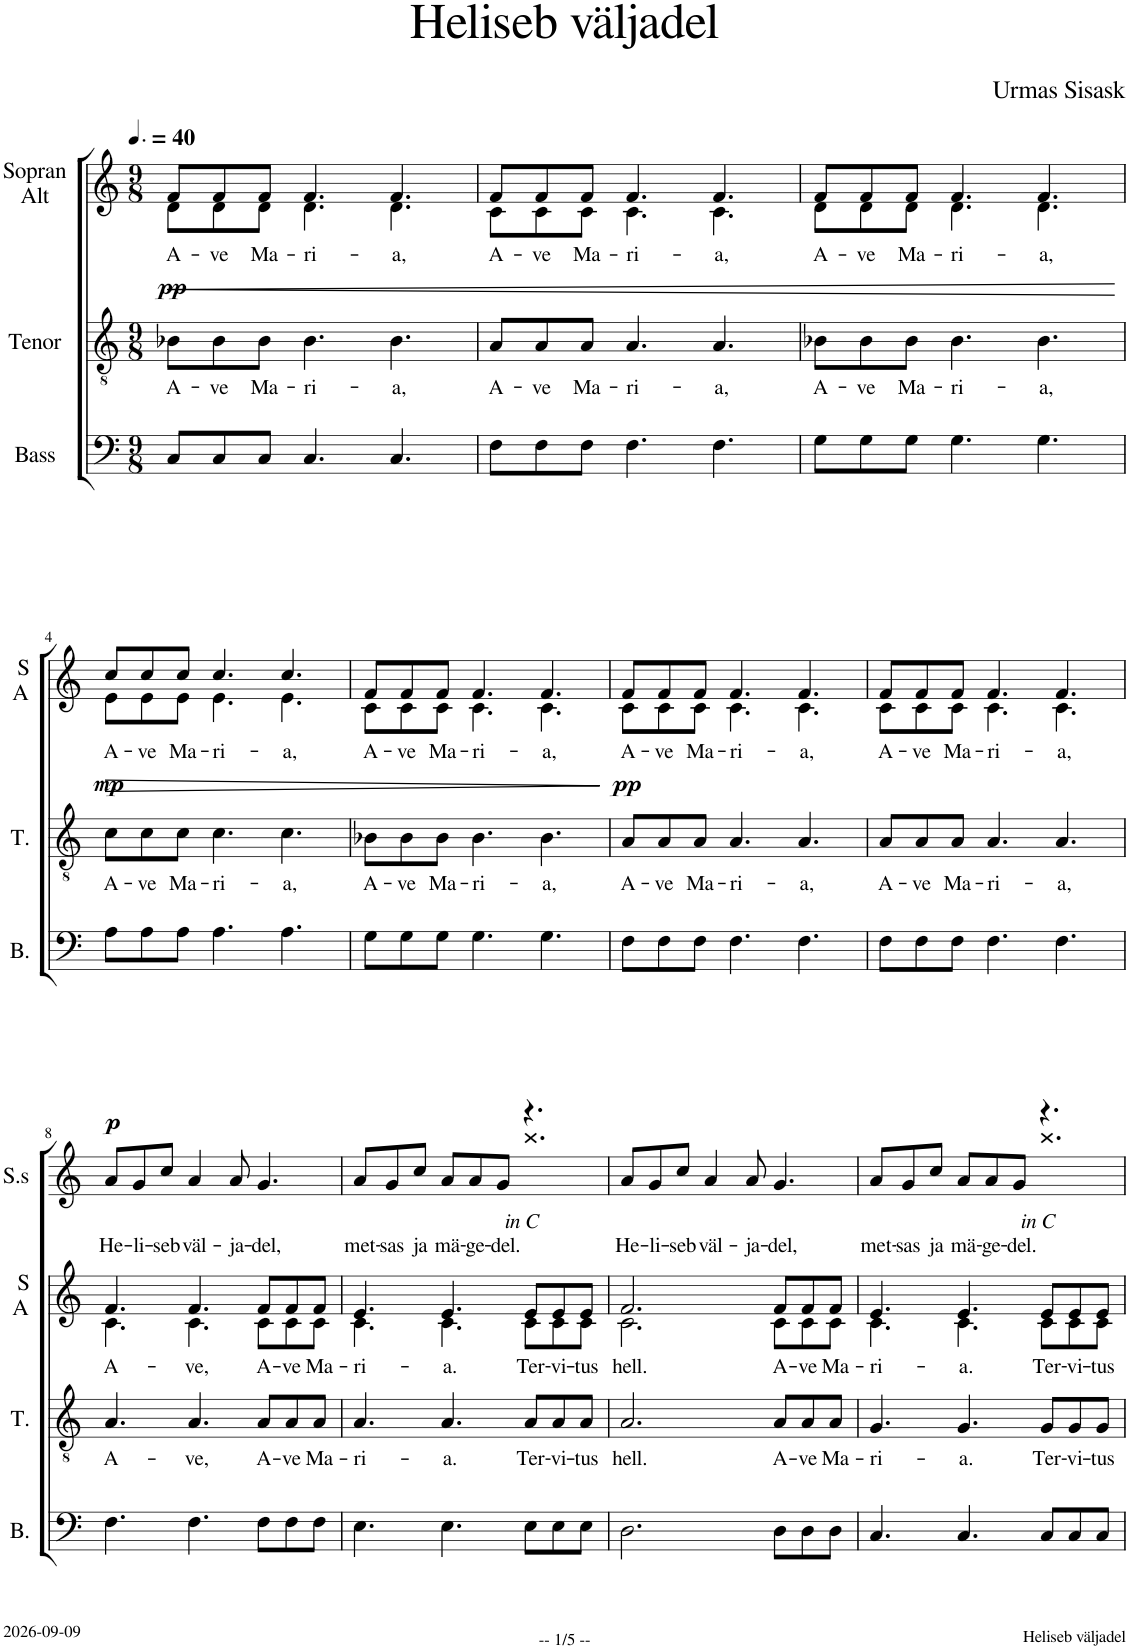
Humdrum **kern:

**kern	**kern	**text	**dynam	**kern	**text	**kern	**text	**dynam
*part4	*part3	*part3	*part3	*part2	*part2	*part1	*part1	*part1
*staff4	*staff3	*staff3	*staff3	*staff2	*staff2	*staff1	*staff1	*staff1
*I"Bass	*I"Tenor	*	*	*I"Sopran Alt	*	*I"Sopr. solo	*	*
*I'B.	*I'T.	*	*	*I'S A	*	*I'S.s	*	*
*clefF4	*clefGv2	*	*	*clefG2	*	*clefG2	*	*
*k[]	*k[]	*	*	*k[]	*	*k[]	*	*
*M9/8	*M9/8	*	*	*M9/8	*	*M9/8	*	*
*MM60	*MM60	*	*	*MM60	*	*MM60	*	*
=1	=1	=1	=1	=1	=1	=1	=1	=1
!	!	!LO:LY:b	!LO:HP:b	!	!LO:LY:b	!	!	!
*	*	*	*	*^	*	*	*	*
!	!	!	!LO:DY:n=1:a	!	!	!	!	!	!
8C/L	8B-X\L	A-	< pp	8f/L	8d\L	A-	8%9r	.	.
!	!	!LO:LY:b	!	!	!	!LO:LY:b	!	!	!
8C/	8B-\	-ve	.	8f/	8d\	-ve	.	.	.
!	!	!LO:LY:b	!	!	!	!LO:LY:b	!	!	!
8C/J	8B-\J	Ma-	.	8f/J	8d\J	Ma-	.	.	.
!	!	!LO:LY:b	!	!	!	!LO:LY:b	!	!	!
4.C/	4.B-\	-ri-	.	4.f/	4.d\	-ri-	.	.	.
!	!	!LO:LY:b	!	!	!	!LO:LY:b	!	!	!
4.C/	4.B-\	-a,	.	4.f/	4.d\	-a,	.	.	.
=2	=2	=2	=2	=2	=2	=2	=2	=2	=2
!	!	!LO:LY:b	!	!	!	!LO:LY:b	!	!	!
8F\L	8A/L	A-	.	8f/L	8c\L	A-	8%9r	.	.
!	!	!LO:LY:b	!	!	!	!LO:LY:b	!	!	!
8F\	8A/	-ve	.	8f/	8c\	-ve	.	.	.
!	!	!LO:LY:b	!	!	!	!LO:LY:b	!	!	!
8F\J	8A/J	Ma-	.	8f/J	8c\J	Ma-	.	.	.
!	!	!LO:LY:b	!	!	!	!LO:LY:b	!	!	!
4.F\	4.A/	-ri-	.	4.f/	4.c\	-ri-	.	.	.
!	!	!LO:LY:b	!	!	!	!LO:LY:b	!	!	!
4.F\	4.A/	-a,	.	4.f/	4.c\	-a,	.	.	.
=3	=3	=3	=3	=3	=3	=3	=3	=3	=3
!	!	!LO:LY:b	!	!	!	!LO:LY:b	!	!	!
8G\L	8B-X\L	A-	.	8f/L	8d\L	A-	8%9r	.	.
!	!	!LO:LY:b	!	!	!	!LO:LY:b	!	!	!
8G\	8B-\	-ve	.	8f/	8d\	-ve	.	.	.
!	!	!LO:LY:b	!	!	!	!LO:LY:b	!	!	!
8G\J	8B-\J	Ma-	.	8f/J	8d\J	Ma-	.	.	.
!	!	!LO:LY:b	!	!	!	!LO:LY:b	!	!	!
4.G\	4.B-\	-ri-	.	4.f/	4.d\	-ri-	.	.	.
!	!	!LO:LY:b	!	!	!	!LO:LY:b	!	!	!
4.G\	4.B-\	-a,	.	4.f/	4.d\	-a,	.	.	.
*	*	*	*	*v	*v	*	*	*	*
.	.	.	[	.	.	.	.	.
!!LO:LB:g=z
=4	=4	=4	=4	=4	=4	=4	=4	=4
!	!	!LO:LY:b	!LO:HP:b	!	!LO:LY:b	!	!	!
*	*	*	*	*^	*	*	*	*
!	!	!	!LO:DY:n=1:a	!	!	!	!	!	!
8A\L	8c\L	A-	> mp	8cc/L	8e\L	A-	8%9r	.	.
!	!	!LO:LY:b	!	!	!	!LO:LY:b	!	!	!
8A\	8c\	-ve	.	8cc/	8e\	-ve	.	.	.
!	!	!LO:LY:b	!	!	!	!LO:LY:b	!	!	!
8A\J	8c\J	Ma-	.	8cc/J	8e\J	Ma-	.	.	.
!	!	!LO:LY:b	!	!	!	!LO:LY:b	!	!	!
4.A\	4.c\	-ri-	.	4.cc/	4.e\	-ri-	.	.	.
!	!	!LO:LY:b	!	!	!	!LO:LY:b	!	!	!
4.A\	4.c\	-a,	.	4.cc/	4.e\	-a,	.	.	.
=5	=5	=5	=5	=5	=5	=5	=5	=5	=5
!	!	!LO:LY:b	!	!	!	!LO:LY:b	!	!	!
8G\L	8B-X\L	A-	.	8f/L	8c\L	A-	8%9r	.	.
!	!	!LO:LY:b	!	!	!	!LO:LY:b	!	!	!
8G\	8B-\	-ve	.	8f/	8c\	-ve	.	.	.
!	!	!LO:LY:b	!	!	!	!LO:LY:b	!	!	!
8G\J	8B-\J	Ma-	.	8f/J	8c\J	Ma-	.	.	.
!	!	!LO:LY:b	!	!	!	!LO:LY:b	!	!	!
4.G\	4.B-\	-ri-	.	4.f/	4.c\	-ri-	.	.	.
!	!	!LO:LY:b	!	!	!	!LO:LY:b	!	!	!
4.G\	4.B-\	-a,	.	4.f/	4.c\	-a,	.	.	.
*	*	*	*	*v	*v	*	*	*	*
.	.	.	]	.	.	.	.	.
=6	=6	=6	=6	=6	=6	=6	=6	=6
!	!	!LO:LY:b	!LO:DY:a	!	!LO:LY:b	!	!	!
*	*	*	*	*^	*	*	*	*
8F\L	8A/L	A-	pp	8f/L	8c\L	A-	8%9r	.	.
!	!	!LO:LY:b	!	!	!	!LO:LY:b	!	!	!
8F\	8A/	-ve	.	8f/	8c\	-ve	.	.	.
!	!	!LO:LY:b	!	!	!	!LO:LY:b	!	!	!
8F\J	8A/J	Ma-	.	8f/J	8c\J	Ma-	.	.	.
!	!	!LO:LY:b	!	!	!	!LO:LY:b	!	!	!
4.F\	4.A/	-ri-	.	4.f/	4.c\	-ri-	.	.	.
!	!	!LO:LY:b	!	!	!	!LO:LY:b	!	!	!
4.F\	4.A/	-a,	.	4.f/	4.c\	-a,	.	.	.
=7	=7	=7	=7	=7	=7	=7	=7	=7	=7
!	!	!LO:LY:b	!	!	!	!LO:LY:b	!	!	!
8F\L	8A/L	A-	.	8f/L	8c\L	A-	8%9r	.	.
!	!	!LO:LY:b	!	!	!	!LO:LY:b	!	!	!
8F\	8A/	-ve	.	8f/	8c\	-ve	.	.	.
!	!	!LO:LY:b	!	!	!	!LO:LY:b	!	!	!
8F\J	8A/J	Ma-	.	8f/J	8c\J	Ma-	.	.	.
!	!	!LO:LY:b	!	!	!	!LO:LY:b	!	!	!
4.F\	4.A/	-ri-	.	4.f/	4.c\	-ri-	.	.	.
!	!	!LO:LY:b	!	!	!	!LO:LY:b	!	!	!
4.F\	4.A/	-a,	.	4.f/	4.c\	-a,	.	.	.
!!LO:LB:g=z
=8	=8	=8	=8	=8	=8	=8	=8	=8	=8
!	!	!LO:LY:b	!	!	!	!LO:LY:b	!	!LO:LY:b	!LO:DY:a
4.F\	4.A/	A-	.	4.f/	4.c\	A-	8a/L	He-	p
!	!	!	!	!	!	!	!	!LO:LY:b	!
.	.	.	.	.	.	.	8g/	-li-	.
!	!	!	!	!	!	!	!	!LO:LY:b	!
.	.	.	.	.	.	.	8cc/J	-seb	.
!	!	!LO:LY:b	!	!	!	!LO:LY:b	!	!LO:LY:b	!
4.F\	4.A/	-ve,	.	4.f/	4.c\	-ve,	4a/	väl-	.
!	!	!	!	!	!	!	!	!LO:LY:b	!
.	.	.	.	.	.	.	8a/	-ja-	.
!	!	!LO:LY:b	!	!	!	!LO:LY:b	!	!LO:LY:b	!
8F\L	8A/L	A-	.	8f/L	8c\L	A-	4.g/	-del,	.
!	!	!LO:LY:b	!	!	!	!LO:LY:b	!	!	!
8F\	8A/	-ve	.	8f/	8c\	-ve	.	.	.
!	!	!LO:LY:b	!	!	!	!LO:LY:b	!	!	!
8F\J	8A/J	Ma-	.	8f/J	8c\J	Ma-	.	.	.
=9	=9	=9	=9	=9	=9	=9	=9	=9	=9
!	!	!LO:LY:b	!	!	!	!LO:LY:b	!	!LO:LY:b	!
*	*	*	*	*	*	*	*^	*	*
4.E\	4.A/	-ri-	.	4.e/	4.c\	-ri-	8a/L	2.ryy	met-	.
!	!	!	!	!	!	!	!	!	!LO:LY:b	!
.	.	.	.	.	.	.	8g/	.	-sas	.
!	!	!	!	!	!	!	!	!	!LO:LY:b	!
.	.	.	.	.	.	.	8cc/J	.	ja	.
!	!	!LO:LY:b	!	!	!	!LO:LY:b	!	!	!LO:LY:b	!
4.E\	4.A/	-a.	.	4.e/	4.c\	-a.	8a/L	.	mä-	.
!	!	!	!	!	!	!	!	!	!LO:LY:b	!
.	.	.	.	.	.	.	8a/	.	-ge-	.
!	!	!	!	!	!	!	!	!	!LO:LY:b	!
.	.	.	.	.	.	.	8g/J	.	-del.	.
!	!	!	!	!	!	!	!LO:TX:b:i:t=in C	!	!	!
!	!	!LO:LY:b	!	!	!	!LO:LY:b	!	!	!	!
8E\L	8A/L	Ter-	.	8e/L	8c\L	Ter-	4.r	4.ccc	.	.
!	!	!LO:LY:b	!	!	!	!LO:LY:b	!	!	!	!
8E\	8A/	-vi-	.	8e/	8c\	-vi-	.	.	.	.
!	!	!LO:LY:b	!	!	!	!LO:LY:b	!	!	!	!
8E\J	8A/J	-tus	.	8e/J	8c\J	-tus	.	.	.	.
*	*	*	*	*	*	*	*v	*v	*	*
=10	=10	=10	=10	=10	=10	=10	=10	=10	=10
!	!	!LO:LY:b	!	!	!	!LO:LY:b	!	!LO:LY:b	!
2.D\	2.A/	hell.	.	2.f/	2.c\	hell.	8a/L	He-	.
!	!	!	!	!	!	!	!	!LO:LY:b	!
.	.	.	.	.	.	.	8g/	-li-	.
!	!	!	!	!	!	!	!	!LO:LY:b	!
.	.	.	.	.	.	.	8cc/J	-seb	.
!	!	!	!	!	!	!	!	!LO:LY:b	!
.	.	.	.	.	.	.	4a/	väl-	.
!	!	!	!	!	!	!	!	!LO:LY:b	!
.	.	.	.	.	.	.	8a/	-ja-	.
!	!	!LO:LY:b	!	!	!	!LO:LY:b	!	!LO:LY:b	!
8D\L	8A/L	A-	.	8f/L	8c\L	A-	4.g/	-del,	.
!	!	!LO:LY:b	!	!	!	!LO:LY:b	!	!	!
8D\	8A/	-ve	.	8f/	8c\	-ve	.	.	.
!	!	!LO:LY:b	!	!	!	!LO:LY:b	!	!	!
8D\J	8A/J	Ma-	.	8f/J	8c\J	Ma-	.	.	.
=11	=11	=11	=11	=11	=11	=11	=11	=11	=11
!	!	!LO:LY:b	!	!	!	!LO:LY:b	!	!LO:LY:b	!
*	*	*	*	*	*	*	*^	*	*
4.C/	4.G/	-ri-	.	4.e/	4.c\	-ri-	8a/L	2.ryy	met-	.
!	!	!	!	!	!	!	!	!	!LO:LY:b	!
.	.	.	.	.	.	.	8g/	.	-sas	.
!	!	!	!	!	!	!	!	!	!LO:LY:b	!
.	.	.	.	.	.	.	8cc/J	.	ja	.
!	!	!LO:LY:b	!	!	!	!LO:LY:b	!	!	!LO:LY:b	!
4.C/	4.G/	-a.	.	4.e/	4.c\	-a.	8a/L	.	mä-	.
!	!	!	!	!	!	!	!	!	!LO:LY:b	!
.	.	.	.	.	.	.	8a/	.	-ge-	.
!	!	!	!	!	!	!	!	!	!LO:LY:b	!
.	.	.	.	.	.	.	8g/J	.	-del.	.
!	!	!	!	!	!	!	!LO:TX:b:i:t=in C	!	!	!
!	!	!LO:LY:b	!	!	!	!LO:LY:b	!	!	!	!
8C/L	8G/L	Ter-	.	8e/L	8c\L	Ter-	4.r	4.ccc	.	.
!	!	!LO:LY:b	!	!	!	!LO:LY:b	!	!	!	!
8C/	8G/	-vi-	.	8e/	8c\	-vi-	.	.	.	.
!	!	!LO:LY:b	!	!	!	!LO:LY:b	!	!	!	!
8C/J	8G/J	-tus	.	8e/J	8c\J	-tus	.	.	.	.
*	*	*	*	*v	*v	*	*	*	*	*
*	*	*	*	*	*	*v	*v	*	*
=	=	=	=	=	=	=	=	=
*-	*-	*-	*-	*-	*-	*-	*-	*-
